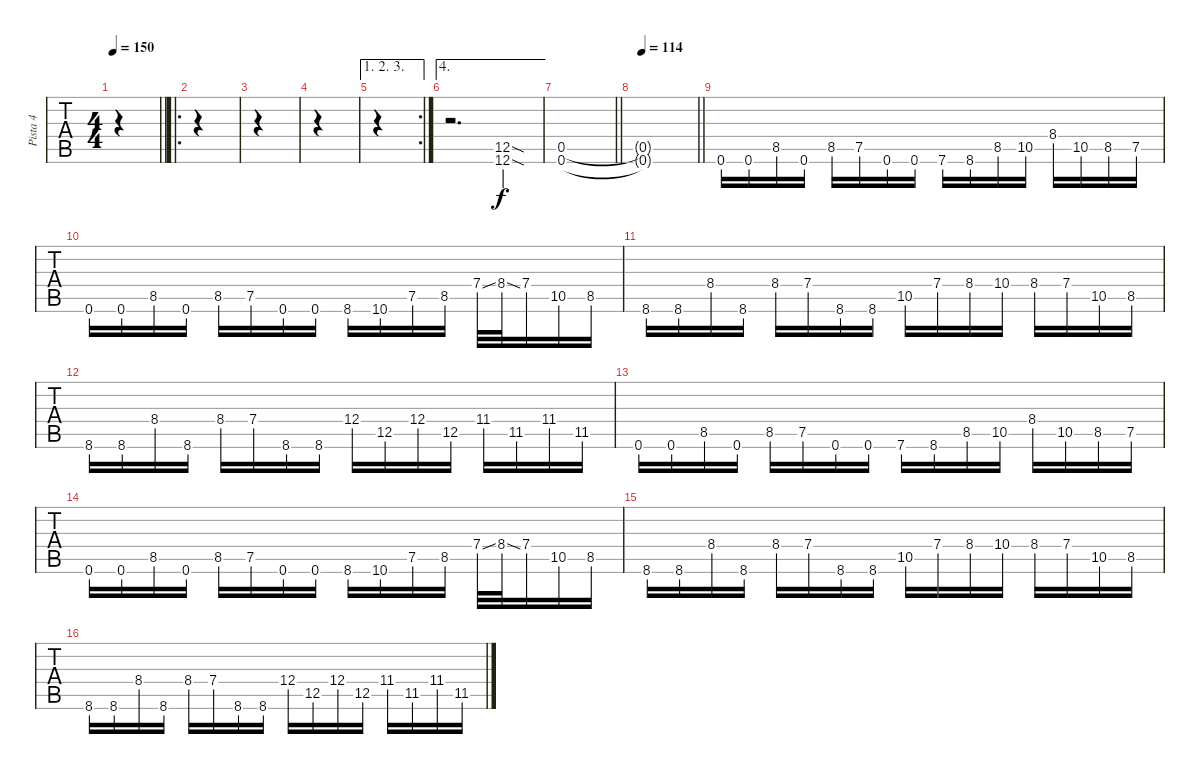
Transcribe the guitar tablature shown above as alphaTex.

\track ("Pista 4" "Pista 4") {instrument overdrivenguitar}
\staff {tabs}
\tuning (D4 A3 F3 C3 G2 C2) {hide}
\ts (4 4)
\tempo 150
\clef g2
\barLineRight lightlight
\ks c
|
\ro
\section ("" "")
|
|
|
\ae (1 2 3)
\rc 2
|
\ae 4
r.2{d} (12.5{sod} 12.6{sod}).4 |
\barLineRight lightlight
(0.5 0.6).1 |
\section ("" "")
\tempo 114
\barLineRight lightlight
(0.5{t} 0.6{t}).1 |
\section ("" "")
0.6.16 0.6.16 8.5.16 0.6.16 8.5.16 7.5.16 0.6.16 0.6.16 7.6.16 8.6.16 8.5.16 10.5.16 8.4.16 10.5.16 8.5.16 7.5.16 |
0.6.16 0.6.16 8.5.16 0.6.16 8.5.16 7.5.16 0.6.16 0.6.16 8.6.16 10.6.16 7.5.16 8.5.16 7.4{ss}.32 8.4{ss}.32 7.4.16 10.5.16 8.5.16 |
8.6.16 8.6.16 8.4.16 8.6.16 8.4.16 7.4.16 8.6.16 8.6.16 10.5.16 7.4.16 8.4.16 10.4.16 8.4.16 7.4.16 10.5.16 8.5.16 |
8.6.16 8.6.16 8.4.16 8.6.16 8.4.16 7.4.16 8.6.16 8.6.16 12.4.16 12.5.16 12.4.16 12.5.16 11.4.16 11.5.16 11.4.16 11.5.16 |
0.6.16 0.6.16 8.5.16 0.6.16 8.5.16 7.5.16 0.6.16 0.6.16 7.6.16 8.6.16 8.5.16 10.5.16 8.4.16 10.5.16 8.5.16 7.5.16 |
0.6.16 0.6.16 8.5.16 0.6.16 8.5.16 7.5.16 0.6.16 0.6.16 8.6.16 10.6.16 7.5.16 8.5.16 7.4{ss}.32 8.4{ss}.32 7.4.16 10.5.16 8.5.16 |
8.6.16 8.6.16 8.4.16 8.6.16 8.4.16 7.4.16 8.6.16 8.6.16 10.5.16 7.4.16 8.4.16 10.4.16 8.4.16 7.4.16 10.5.16 8.5.16 |
8.6.16 8.6.16 8.4.16 8.6.16 8.4.16 7.4.16 8.6.16 8.6.16 12.4.16 12.5.16 12.4.16 12.5.16 11.4.16 11.5.16 11.4.16 11.5.16
